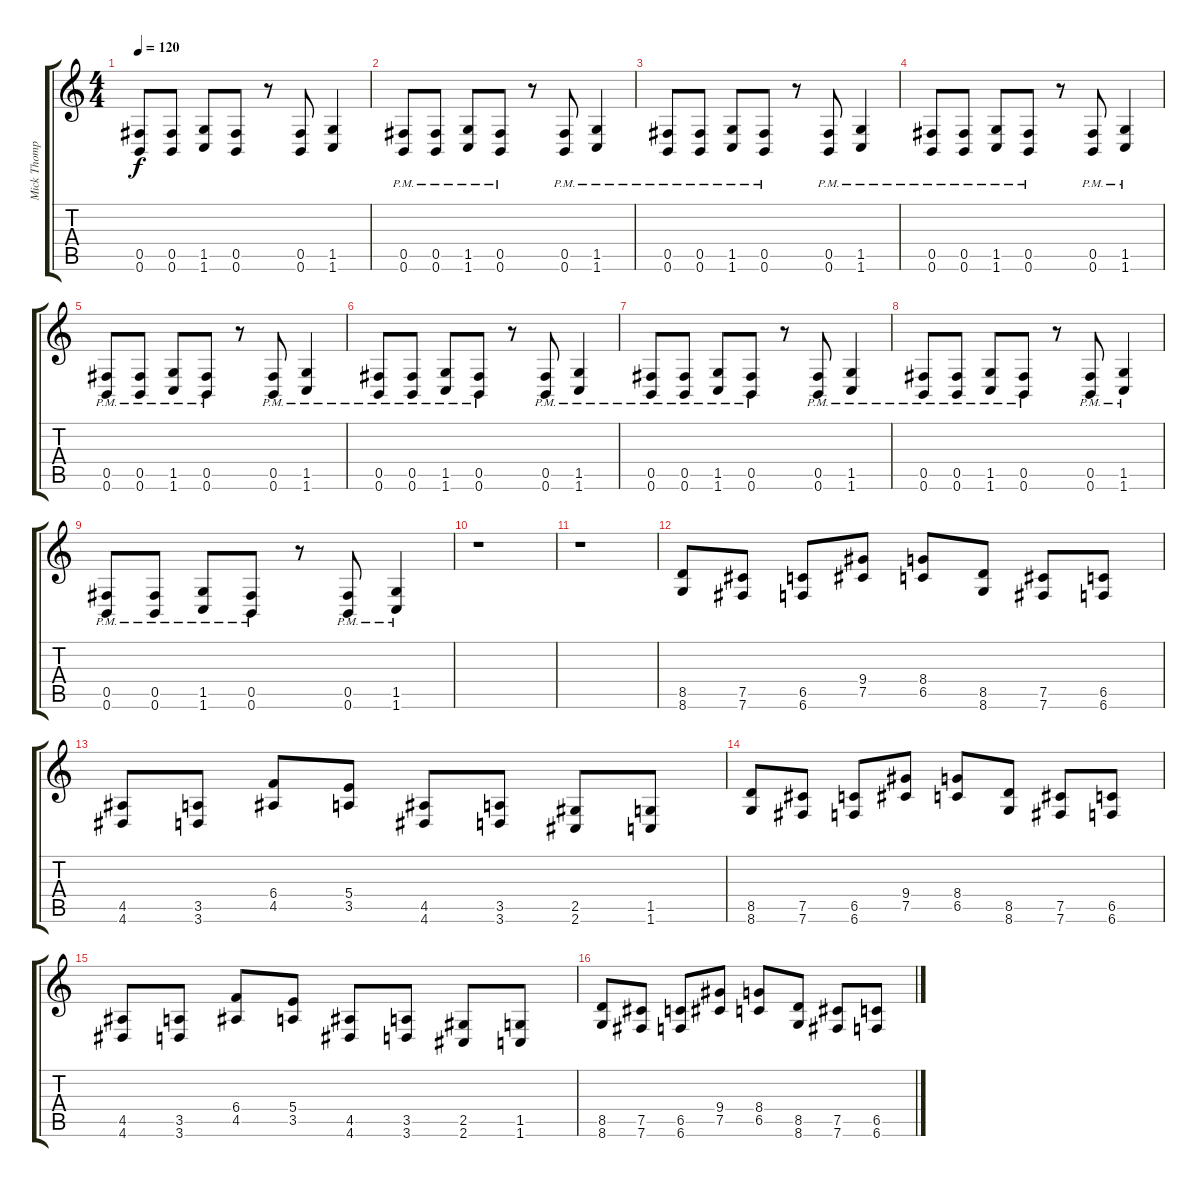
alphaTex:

\track ("Mick Thompson" "Mick Thomp") {instrument distortionguitar}
\staff {score tabs}
\tuning (Db4 Ab3 E3 B2 Gb2 B1) {hide}
\ts (4 4)
\tempo 120
\clef g2
\ks c
(0.5 0.6).8{dy f} (0.5 0.6).8 (1.5 1.6).8 (0.5 0.6).8 r.8 (0.5 0.6).8 (1.5 1.6).4 |
(0.5 0.6{pm}).8 (0.5 0.6{pm}).8 (1.5 1.6{pm}).8 (0.5 0.6{pm}).8 r.8 (0.5 0.6{pm}).8 (1.5 1.6{pm}).4 |
(0.5 0.6{pm}).8 (0.5 0.6{pm}).8 (1.5 1.6{pm}).8 (0.5 0.6{pm}).8 r.8 (0.5 0.6{pm}).8 (1.5 1.6{pm}).4 |
(0.5 0.6{pm}).8 (0.5 0.6{pm}).8 (1.5 1.6{pm}).8 (0.5 0.6{pm}).8 r.8 (0.5 0.6{pm}).8 (1.5 1.6{pm}).4 |
(0.5 0.6{pm}).8 (0.5 0.6{pm}).8 (1.5 1.6{pm}).8 (0.5 0.6{pm}).8 r.8 (0.5 0.6{pm}).8 (1.5 1.6{pm}).4 |
(0.5 0.6{pm}).8 (0.5 0.6{pm}).8 (1.5 1.6{pm}).8 (0.5 0.6{pm}).8 r.8 (0.5 0.6{pm}).8 (1.5 1.6{pm}).4 |
(0.5 0.6{pm}).8 (0.5 0.6{pm}).8 (1.5 1.6{pm}).8 (0.5 0.6{pm}).8 r.8 (0.5 0.6{pm}).8 (1.5 1.6{pm}).4 |
(0.5 0.6{pm}).8 (0.5 0.6{pm}).8 (1.5 1.6{pm}).8 (0.5 0.6{pm}).8 r.8 (0.5 0.6{pm}).8 (1.5 1.6{pm}).4 |
(0.5 0.6{pm}).8 (0.5 0.6{pm}).8 (1.5 1.6{pm}).8 (0.5 0.6{pm}).8 r.8 (0.5 0.6{pm}).8 (1.5 1.6{pm}).4 |
r.1 |
r.1 |
(8.5 8.6).8 (7.5 7.6).8 (6.5 6.6).8 (9.4 7.5).8 (8.4 6.5).8 (8.5 8.6).8 (7.5 7.6).8 (6.5 6.6).8 |
(4.5 4.6).8 (3.5 3.6).8 (6.4 4.5).8 (5.4 3.5).8 (4.5 4.6).8 (3.5 3.6).8 (2.5 2.6).8 (1.5 1.6).8 |
(8.5 8.6).8 (7.5 7.6).8 (6.5 6.6).8 (9.4 7.5).8 (8.4 6.5).8 (8.5 8.6).8 (7.5 7.6).8 (6.5 6.6).8 |
(4.5 4.6).8 (3.5 3.6).8 (6.4 4.5).8 (5.4 3.5).8 (4.5 4.6).8 (3.5 3.6).8 (2.5 2.6).8 (1.5 1.6).8 |
(8.5 8.6).8 (7.5 7.6).8 (6.5 6.6).8 (9.4 7.5).8 (8.4 6.5).8 (8.5 8.6).8 (7.5 7.6).8 (6.5 6.6).8
